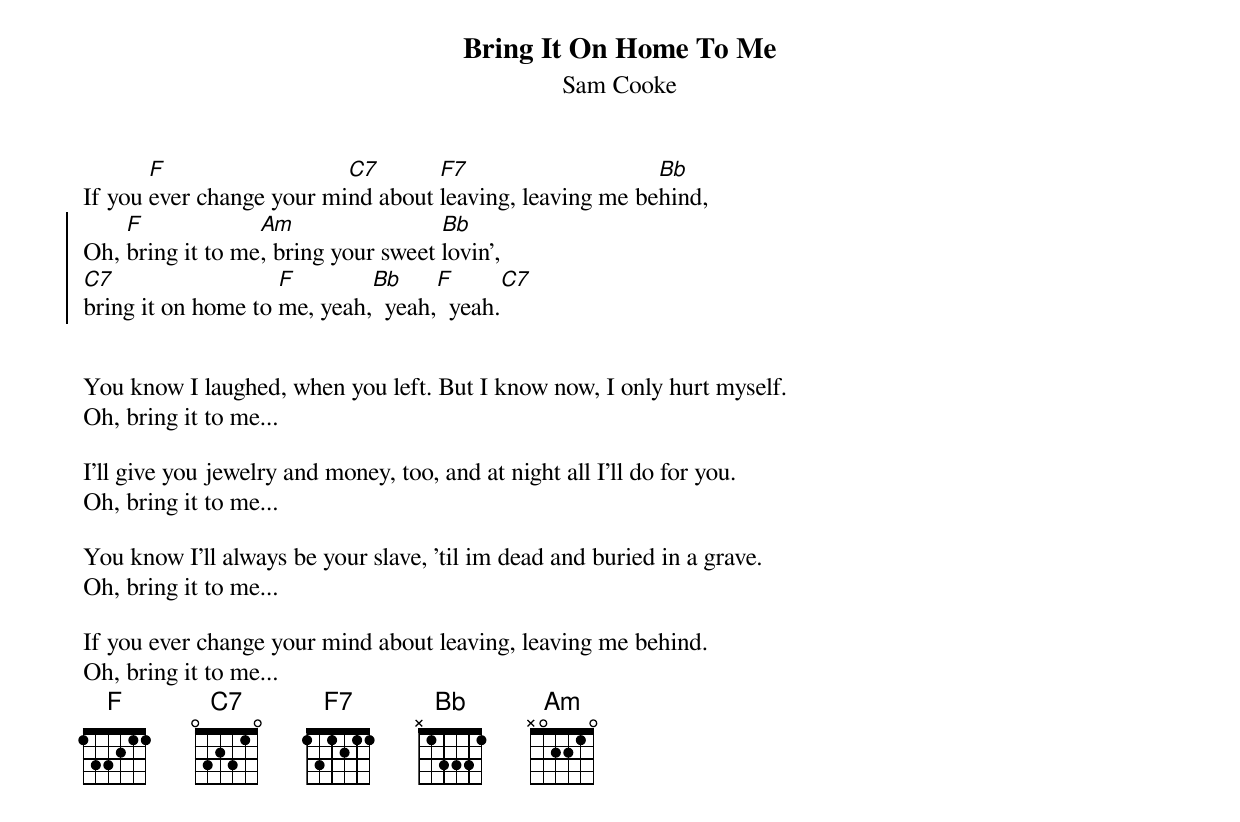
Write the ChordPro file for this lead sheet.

{title:Bring It On Home To Me}
{subtitle:Sam Cooke}

If you [F]ever change your mi[C7]nd about [F7]leaving, leaving me be[Bb]hind,
{soc}
Oh, [F]bring it to me[Am], bring your sweet [Bb]lovin',
[C7]bring it on home to [F]me, yeah,[Bb]  yeah,[F]  yeah.[C7]
{eoc}


You know I laughed, when you left. But I know now, I only hurt myself.
Oh, bring it to me...

I'll give you jewelry and money, too, and at night all I'll do for you.
Oh, bring it to me...

You know I'll always be your slave, 'til im dead and buried in a grave.
Oh, bring it to me...

If you ever change your mind about leaving, leaving me behind.
Oh, bring it to me...
